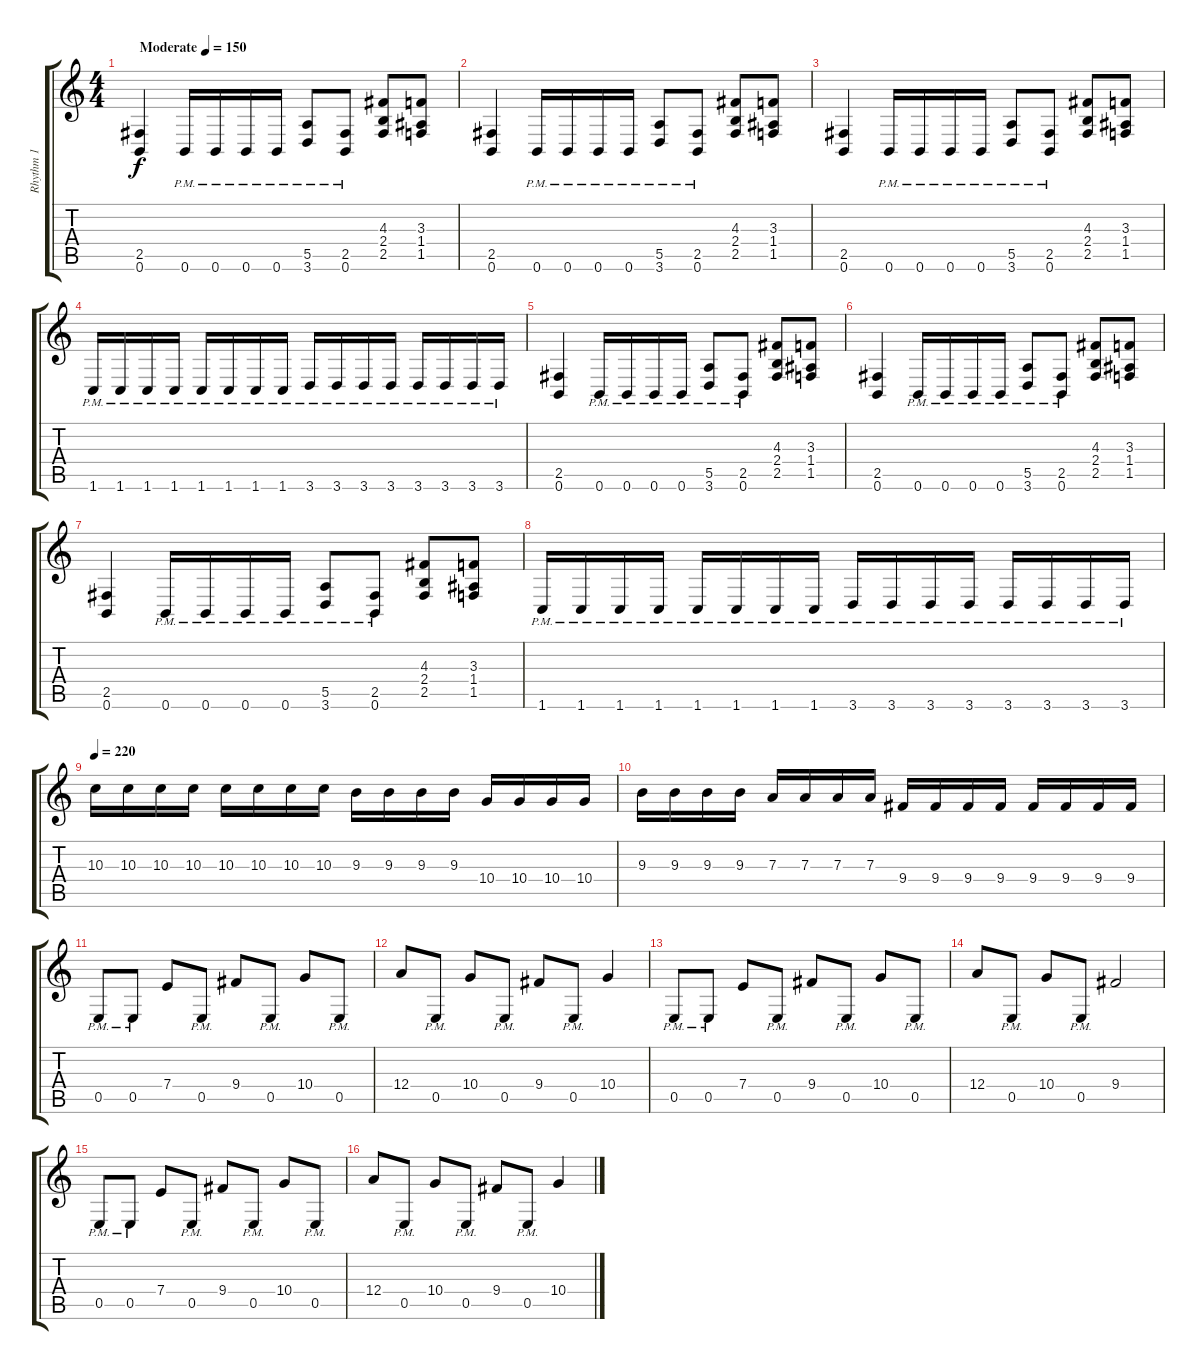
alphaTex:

\track ("Rhythm 1" "Rhythm 1") {instrument distortionguitar}
\staff {score tabs}
\tuning (B3 Gb3 D3 A2 E2 B1) {hide}
\ts (4 4)
\tempo (150 "Moderate")
\clef g2
\ks c
(2.5 0.6).4{dy f instrument distortionguitar} 0.6{pm}.16 0.6{pm}.16 0.6{pm}.16 0.6{pm}.16 (5.5{pm} 3.6{pm}).8 (2.5{pm} 0.6{pm}).8 (4.3 2.4 2.5).8 (3.3 1.4 1.5).8 |
(2.5 0.6).4 0.6{pm}.16 0.6{pm}.16 0.6{pm}.16 0.6{pm}.16 (5.5{pm} 3.6{pm}).8 (2.5{pm} 0.6{pm}).8 (4.3 2.4 2.5).8 (3.3 1.4 1.5).8 |
(2.5 0.6).4 0.6{pm}.16 0.6{pm}.16 0.6{pm}.16 0.6{pm}.16 (5.5{pm} 3.6{pm}).8 (2.5{pm} 0.6{pm}).8 (4.3 2.4 2.5).8 (3.3 1.4 1.5).8 |
1.6{pm}.16 1.6{pm}.16 1.6{pm}.16 1.6{pm}.16 1.6{pm}.16 1.6{pm}.16 1.6{pm}.16 1.6{pm}.16 3.6{pm}.16 3.6{pm}.16 3.6{pm}.16 3.6{pm}.16 3.6{pm}.16 3.6{pm}.16 3.6{pm}.16 3.6{pm}.16 |
(2.5 0.6).4 0.6{pm}.16 0.6{pm}.16 0.6{pm}.16 0.6{pm}.16 (5.5{pm} 3.6{pm}).8 (2.5{pm} 0.6{pm}).8 (4.3 2.4 2.5).8 (3.3 1.4 1.5).8 |
(2.5 0.6).4 0.6{pm}.16 0.6{pm}.16 0.6{pm}.16 0.6{pm}.16 (5.5{pm} 3.6{pm}).8 (2.5{pm} 0.6{pm}).8 (4.3 2.4 2.5).8 (3.3 1.4 1.5).8 |
(2.5 0.6).4 0.6{pm}.16 0.6{pm}.16 0.6{pm}.16 0.6{pm}.16 (5.5{pm} 3.6{pm}).8 (2.5{pm} 0.6{pm}).8 (4.3 2.4 2.5).8 (3.3 1.4 1.5).8 |
1.6{pm}.16 1.6{pm}.16 1.6{pm}.16 1.6{pm}.16 1.6{pm}.16 1.6{pm}.16 1.6{pm}.16 1.6{pm}.16 3.6{pm}.16 3.6{pm}.16 3.6{pm}.16 3.6{pm}.16 3.6{pm}.16 3.6{pm}.16 3.6{pm}.16 3.6{pm}.16 |
\tempo 220
10.3.16 10.3.16 10.3.16 10.3.16 10.3.16 10.3.16 10.3.16 10.3.16 9.3.16 9.3.16 9.3.16 9.3.16 10.4.16 10.4.16 10.4.16 10.4.16 |
9.3.16 9.3.16 9.3.16 9.3.16 7.3.16 7.3.16 7.3.16 7.3.16 9.4.16 9.4.16 9.4.16 9.4.16 9.4.16 9.4.16 9.4.16 9.4.16 |
0.5{pm}.8 0.5{pm}.8 7.4.8 0.5{pm}.8 9.4.8 0.5{pm}.8 10.4.8 0.5{pm}.8 |
12.4.8 0.5{pm}.8 10.4.8 0.5{pm}.8 9.4.8 0.5{pm}.8 10.4.4 |
0.5{pm}.8 0.5{pm}.8 7.4.8 0.5{pm}.8 9.4.8 0.5{pm}.8 10.4.8 0.5{pm}.8 |
12.4.8 0.5{pm}.8 10.4.8 0.5{pm}.8 9.4.2 |
0.5{pm}.8 0.5{pm}.8 7.4.8 0.5{pm}.8 9.4.8 0.5{pm}.8 10.4.8 0.5{pm}.8 |
12.4.8 0.5{pm}.8 10.4.8 0.5{pm}.8 9.4.8 0.5{pm}.8 10.4.4
